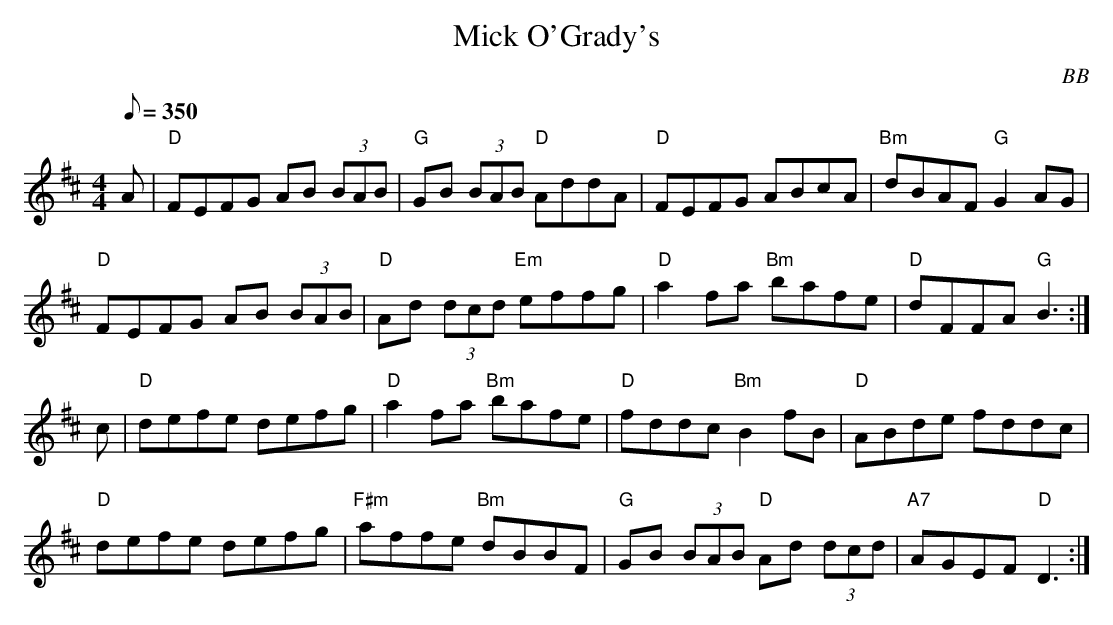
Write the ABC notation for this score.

X:1
T: Mick O'Grady's
C: BB
Q: 1/8=350
M: 4/4
L: 1/8
K: D
A|"D"FEFG AB (3BAB|"G"GB (3BAB "D"AddA|"D"FEFG ABcA|"Bm"dBAF "G"G2 AG |
"D"FEFG AB (3BAB|"D"Ad (3dcd "Em"effg|"D"a2 fa "Bm"bafe|"D"dFFA "G"B3 :|
c|"D"defe defg|"D"a2 fa "Bm"bafe|"D"fddc "Bm"B2 fB|"D"ABde fddc |
"D"defe defg|"F#m"affe "Bm"dBBF|"G"GB (3BAB "D"Ad (3dcd|"A7"AGEF "D"D3 :|
